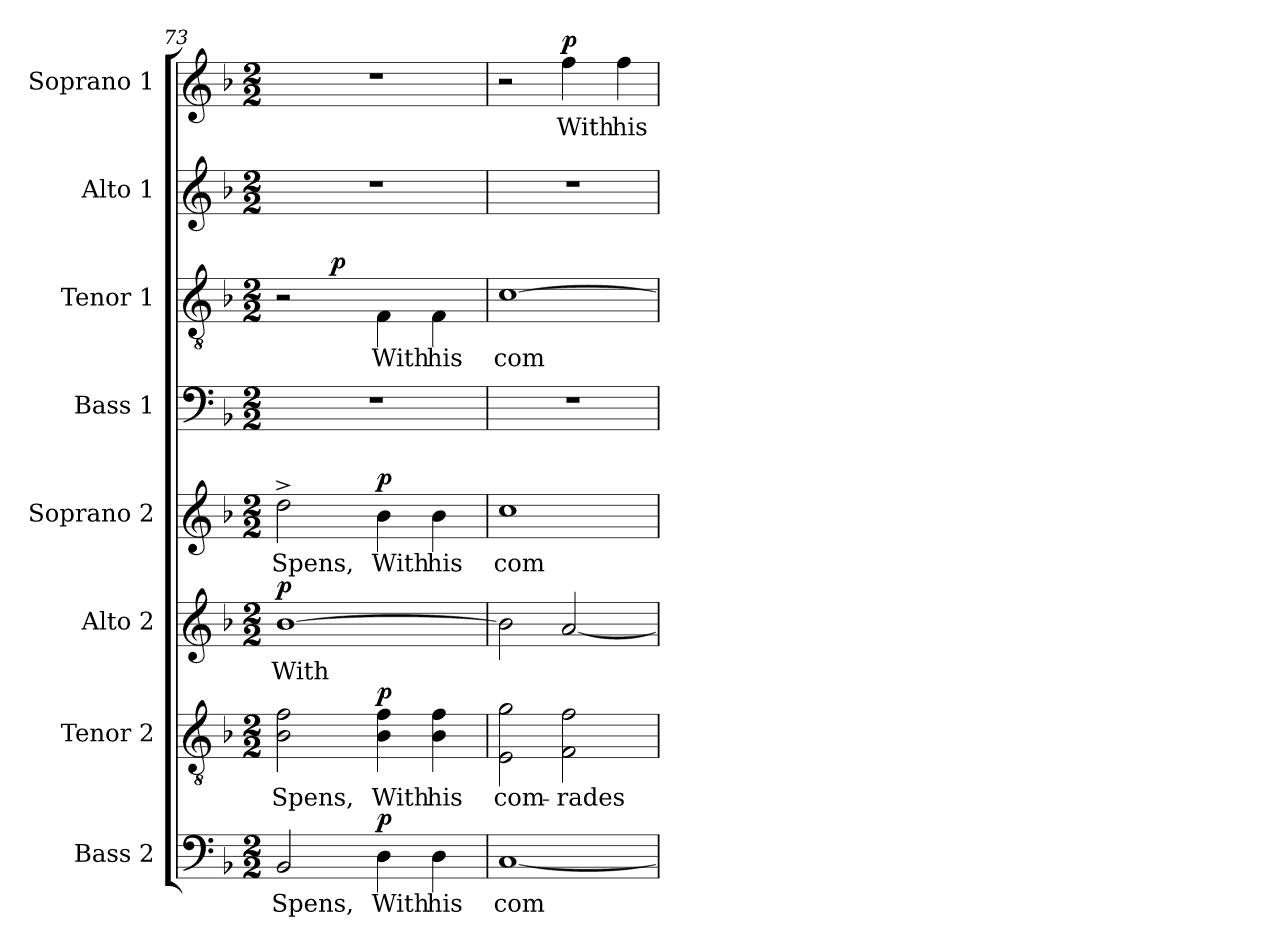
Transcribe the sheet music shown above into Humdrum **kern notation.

**kern	**text	**dynam	**kern	**text	**dynam	**kern	**text	**dynam	**kern	**text	**dynam	**kern	**kern	**text	**dynam	**kern	**kern	**text	**dynam
*part8	*part8	*part8	*part7	*part7	*part7	*part6	*part6	*part6	*part5	*part5	*part5	*part4	*part3	*part3	*part3	*part2	*part1	*part1	*part1
*staff8	*staff8	*staff8	*staff7	*staff7	*staff7	*staff6	*staff6	*staff6	*staff5	*staff5	*staff5	*staff4	*staff3	*staff3	*staff3	*staff2	*staff1	*staff1	*staff1
*I"Bass 2	*	*	*I"Tenor 2	*	*	*I"Alto 2	*	*	*I"Soprano 2	*	*	*I"Bass 1	*I"Tenor 1	*	*	*I"Alto 1	*I"Soprano 1	*	*
*I'B2.	*	*	*I'T2.	*	*	*I'A2.	*	*	*I'S2.	*	*	*I'B1.	*I'T1.	*	*	*I'A1.	*I'S1.	*	*
*clefF4	*	*	*clefGv2	*	*	*clefG2	*	*	*clefG2	*	*	*clefF4	*clefGv2	*	*	*clefG2	*clefG2	*	*
*	*	*	*ITrd7c12	*	*	*	*	*	*	*	*	*	*ITrd7c12	*	*	*	*	*	*
*k[b-]	*	*	*k[b-]	*	*	*k[b-]	*	*	*k[b-]	*	*	*k[b-]	*k[b-]	*	*	*k[b-]	*k[b-]	*	*
*F:	*	*	*F:	*	*	*F:	*	*	*F:	*	*	*F:	*F:	*	*	*F:	*F:	*	*
*M2/2	*	*	*M2/2	*	*	*M2/2	*	*	*M2/2	*	*	*M2/2	*M2/2	*	*	*M2/2	*M2/2	*	*
=73	=73	=73	=73	=73	=73	=73	=73	=73	=73	=73	=73	=73	=73	=73	=73	=73	=73	=73	=73
!	!LO:LY:b:color=#000000	!	!	!	!	!	!	!	!	!	!	!	!	!	!	!	!	!	!
!	!	!	!	!LO:LY:b:color=#000000	!	!	!	!	!	!	!	!	!	!	!	!	!	!	!
!	!	!	!	!	!	!	!LO:LY:b:color=#000000	!	!	!	!	!	!	!	!	!	!	!	!
!	!	!	!	!	!	!	!	!	!	!LO:LY:b:color=#000000	!	!	!	!	!	!	!	!	!
*	*	*	*	*	*	*	*	*	*	*	*	*	*^	*	*	*	*	*	*
2BB-i/	Spens,	.	2BB-i\ 2Fi	Spens,	.	[1b-i	With	p	2dd^i\	Spens,	.	1r	2r	8ryy	.	.	1r	1r	.	.
.	.	.	.	.	.	.	.	.	.	.	.	.	.	16ryy	.	.	.	.	.	.
.	.	.	.	.	.	.	.	.	.	.	.	.	.	64ryy	.	.	.	.	.	.
.	.	.	.	.	.	.	.	.	.	.	.	.	.	1024ryy	.	.	.	.	.	.
.	.	.	.	.	.	.	.	.	.	.	.	.	.	2ryy	.	p	.	.	.	.
!	!LO:LY:b:color=#000000	!	!	!	!	!	!	!	!	!	!	!	!	!	!	!	!	!	!	!
!	!	!	!	!LO:LY:b:color=#000000	!	!	!	!	!	!	!	!	!	!	!	!	!	!	!	!
!	!	!	!	!	!	!	!	!	!	!LO:LY:b:color=#000000	!	!	!	!	!	!	!	!	!	!
!	!	!	!	!	!	!	!	!	!	!	!	!	!	!	!LO:LY:b:color=#000000	!	!	!	!	!
4Di\	With	p	4BB-i\ 4Fi	With	p	.	.	.	4b-i\	With	p	.	4FFi\	.	With	.	.	.	.	.
.	.	.	.	.	.	.	.	.	.	.	.	.	.	4ryy	.	.	.	.	.	.
!	!LO:LY:b:color=#000000	!	!	!	!	!	!	!	!	!	!	!	!	!	!	!	!	!	!	!
!	!	!	!	!LO:LY:b:color=#000000	!	!	!	!	!	!	!	!	!	!	!	!	!	!	!	!
!	!	!	!	!	!	!	!	!	!	!LO:LY:b:color=#000000	!	!	!	!	!	!	!	!	!	!
!	!	!	!	!	!	!	!	!	!	!	!	!	!	!	!LO:LY:b:color=#000000	!	!	!	!	!
4Di\	his	.	4BB-i\ 4Fi	his	.	.	.	.	4b-i\	his	.	.	4FFi\	.	his	.	.	.	.	.
.	.	.	.	.	.	.	.	.	.	.	.	.	.	32ryy	.	.	.	.	.	.
.	.	.	.	.	.	.	.	.	.	.	.	.	.	128...ryy	.	.	.	.	.	.
*	*	*	*	*	*	*	*	*	*	*	*	*	*v	*v	*	*	*	*	*	*
!!LO:PB:g=z
=74	=74	=74	=74	=74	=74	=74	=74	=74	=74	=74	=74	=74	=74	=74	=74	=74	=74	=74	=74
*	*	*	*	*	*	*	*	*	*	*	*	*	*^	*	*	*	*	*	*
!	!LO:LY:b:color=#000000	!	!	!	!	!	!	!	!	!	!	!	!	!	!	!	!	!	!	!
*	*	*	*	*	*	*	*	*	*	*	*	*	*v	*v	*	*	*	*	*	*
*	*	*	*	*	*	*	*	*	*	*	*	*	*^	*	*	*	*	*	*
!	!	!	!	!LO:LY:b:color=#000000	!	!	!	!	!	!	!	!	!	!	!	!	!	!	!	!
*	*	*	*	*	*	*	*	*	*	*	*	*	*v	*v	*	*	*	*	*	*
*	*	*	*	*	*	*	*	*	*	*	*	*	*^	*	*	*	*	*	*
!	!	!	!	!	!	!	!	!	!	!LO:LY:b:color=#000000	!	!	!	!	!	!	!	!	!	!
*	*	*	*	*	*	*	*	*	*	*	*	*	*v	*v	*	*	*	*	*	*
*	*	*	*	*	*	*	*	*	*	*	*	*	*^	*	*	*	*	*	*
!	!	!	!	!	!	!	!	!	!	!	!	!	!	!	!LO:LY:b:color=#000000	!	!	!	!	!
*	*	*	*	*	*	*	*	*	*	*	*	*	*v	*v	*	*	*	*	*	*
[1Ci	com-	.	2EEi\ 2Gi	com-	.	2b-i\]	.	.	1cci	com-	.	1r	[1Ci	com-	.	1r	2r	.	.
!	!	!	!	!LO:LY:b:color=#000000	!	!	!	!	!	!	!	!	!	!	!	!	!	!	!
!	!	!	!	!	!	!	!	!	!	!	!	!	!	!	!	!	!	!LO:LY:b:color=#000000	!
.	.	.	2FFi\ 2Fi	-rades	.	[2ai/	.	.	.	.	.	.	.	.	.	.	4ffi\	With	p
!	!	!	!	!	!	!	!	!	!	!	!	!	!	!	!	!	!	!LO:LY:b:color=#000000	!
.	.	.	.	.	.	.	.	.	.	.	.	.	.	.	.	.	4ffi\	his	.
=	=	=	=	=	=	=	=	=	=	=	=	=	=	=	=	=	=	=	=
*-	*-	*-	*-	*-	*-	*-	*-	*-	*-	*-	*-	*-	*-	*-	*-	*-	*-	*-	*-
